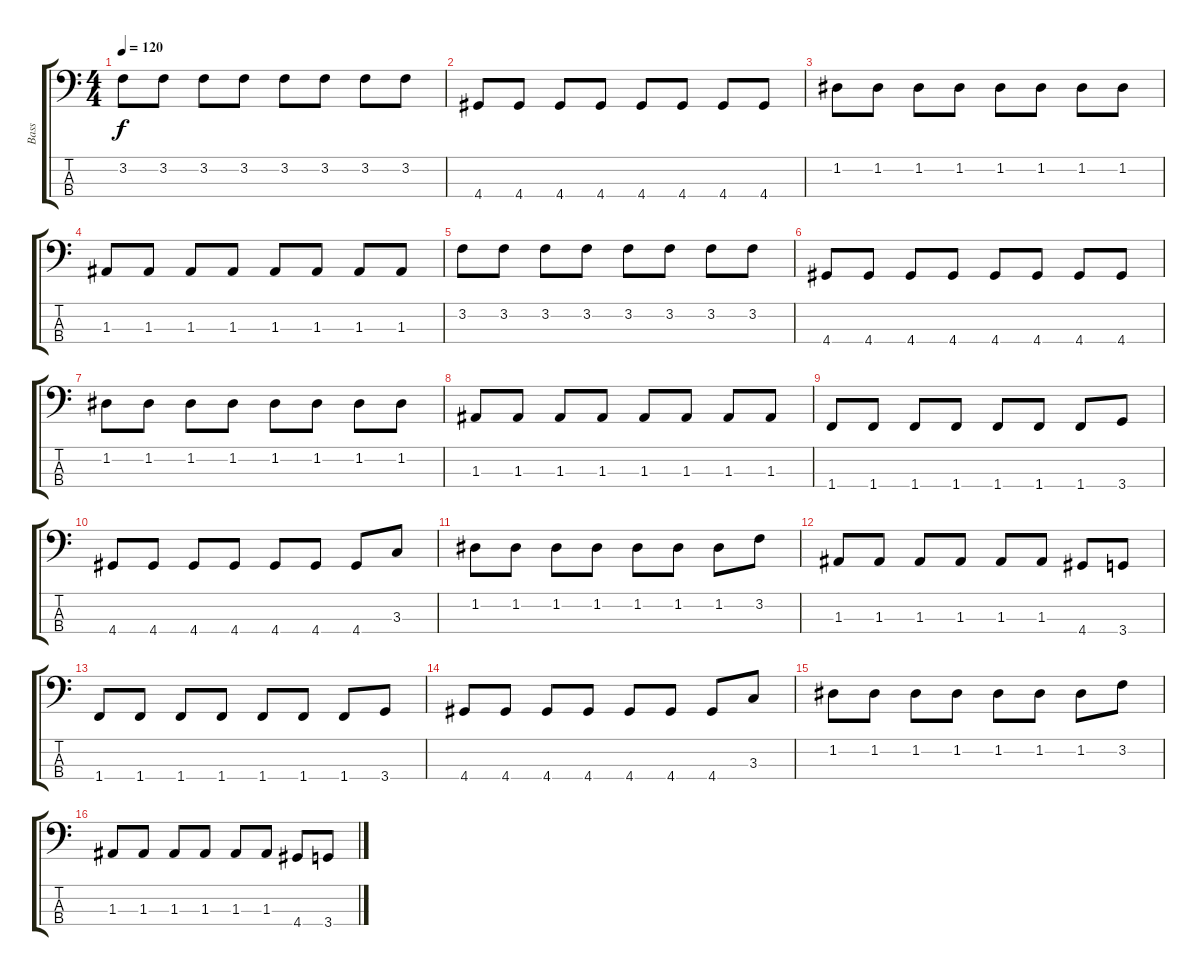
\track ("Bass" "Bass") {instrument electricbassfinger}
\staff {score tabs}
\tuning (G2 D2 A1 E1) {hide}
\ts (4 4)
\tempo 120
\clef f4
\ks c
3.2.8{dy f} 3.2.8 3.2.8 3.2.8 3.2.8 3.2.8 3.2.8 3.2.8 |
4.4.8 4.4.8 4.4.8 4.4.8 4.4.8 4.4.8 4.4.8 4.4.8 |
1.2.8 1.2.8 1.2.8 1.2.8 1.2.8 1.2.8 1.2.8 1.2.8 |
1.3.8 1.3.8 1.3.8 1.3.8 1.3.8 1.3.8 1.3.8 1.3.8 |
3.2.8 3.2.8 3.2.8 3.2.8 3.2.8 3.2.8 3.2.8 3.2.8 |
4.4.8 4.4.8 4.4.8 4.4.8 4.4.8 4.4.8 4.4.8 4.4.8 |
1.2.8 1.2.8 1.2.8 1.2.8 1.2.8 1.2.8 1.2.8 1.2.8 |
1.3.8 1.3.8 1.3.8 1.3.8 1.3.8 1.3.8 1.3.8 1.3.8 |
1.4.8 1.4.8 1.4.8 1.4.8 1.4.8 1.4.8 1.4.8 3.4.8 |
4.4.8 4.4.8 4.4.8 4.4.8 4.4.8 4.4.8 4.4.8 3.3.8 |
1.2.8 1.2.8 1.2.8 1.2.8 1.2.8 1.2.8 1.2.8 3.2.8 |
1.3.8 1.3.8 1.3.8 1.3.8 1.3.8 1.3.8 4.4.8 3.4.8 |
1.4.8 1.4.8 1.4.8 1.4.8 1.4.8 1.4.8 1.4.8 3.4.8 |
4.4.8 4.4.8 4.4.8 4.4.8 4.4.8 4.4.8 4.4.8 3.3.8 |
1.2.8 1.2.8 1.2.8 1.2.8 1.2.8 1.2.8 1.2.8 3.2.8 |
1.3.8 1.3.8 1.3.8 1.3.8 1.3.8 1.3.8 4.4.8 3.4.8
